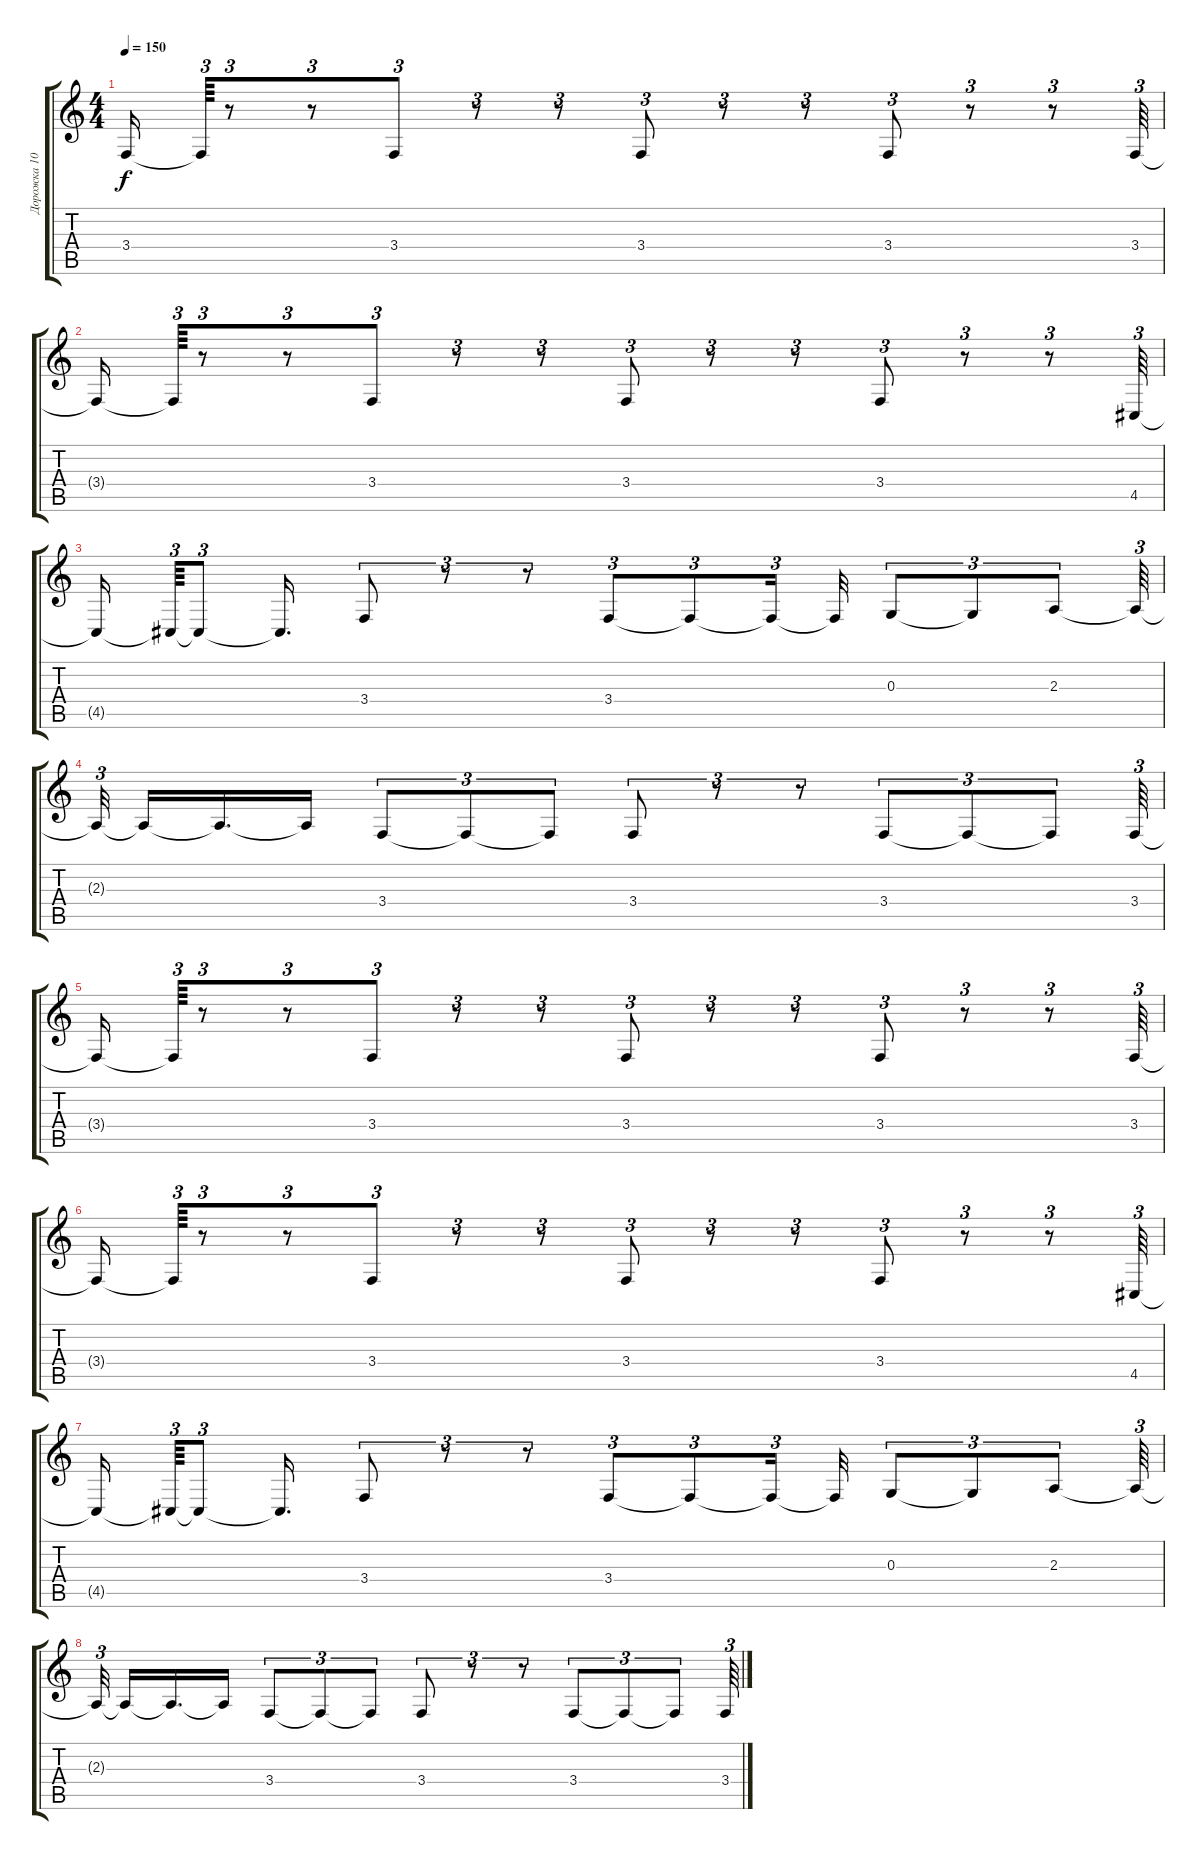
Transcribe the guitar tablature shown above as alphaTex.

\track ("Дорожка 10" "Дорожка 10") {instrument drawbarorgan}
\staff {score tabs}
\tuning (E4 B3 G3 D3 A2 E2) {hide}
\ts (4 4)
\tempo 150
\clef g2
\ks c
3.4{t}.16{dy f} 3.4{t}.64{tu (3 2)} r.8{tu (3 2)} r.8{tu (3 2)} 3.4.8{tu (3 2)} r.8{tu (3 2)} r.8{tu (3 2)} 3.4.8{tu (3 2)} r.8{tu (3 2)} r.8{tu (3 2)} 3.4.8{tu (3 2)} r.8{tu (3 2)} r.8{tu (3 2)} 3.4.64{tu (3 2)} |
3.4{t}.16 3.4{t}.64{tu (3 2)} r.8{tu (3 2)} r.8{tu (3 2)} 3.4.8{tu (3 2)} r.8{tu (3 2)} r.8{tu (3 2)} 3.4.8{tu (3 2)} r.8{tu (3 2)} r.8{tu (3 2)} 3.4.8{tu (3 2)} r.8{tu (3 2)} r.8{tu (3 2)} 4.5.64{tu (3 2)} |
4.5{t}.16 4.5{t}.64{tu (3 2)} 4.5{t}.8{tu (3 2)} 4.5{t}.16{d} 3.4.8{tu (3 2)} r.8{tu (3 2)} r.8{tu (3 2)} 3.4.8{tu (3 2)} 3.4{t}.8{tu (3 2)} 3.4{t}.16{tu (3 2)} 3.4{t}.32 0.3.8{tu (3 2)} 0.3{t}.8{tu (3 2)} 2.3.8{tu (3 2)} 2.3{t}.64{tu (3 2)} |
2.3{t}.32{tu (3 2)} 2.3{t}.16 2.3{t}.16{d} 2.3{t}.16 3.4.8{tu (3 2)} 3.4{t}.8{tu (3 2)} 3.4{t}.8{tu (3 2)} 3.4.8{tu (3 2)} r.8{tu (3 2)} r.8{tu (3 2)} 3.4.8{tu (3 2)} 3.4{t}.8{tu (3 2)} 3.4{t}.8{tu (3 2)} 3.4.64{tu (3 2)} |
3.4{t}.16 3.4{t}.64{tu (3 2)} r.8{tu (3 2)} r.8{tu (3 2)} 3.4.8{tu (3 2)} r.8{tu (3 2)} r.8{tu (3 2)} 3.4.8{tu (3 2)} r.8{tu (3 2)} r.8{tu (3 2)} 3.4.8{tu (3 2)} r.8{tu (3 2)} r.8{tu (3 2)} 3.4.64{tu (3 2)} |
3.4{t}.16 3.4{t}.64{tu (3 2)} r.8{tu (3 2)} r.8{tu (3 2)} 3.4.8{tu (3 2)} r.8{tu (3 2)} r.8{tu (3 2)} 3.4.8{tu (3 2)} r.8{tu (3 2)} r.8{tu (3 2)} 3.4.8{tu (3 2)} r.8{tu (3 2)} r.8{tu (3 2)} 4.5.64{tu (3 2)} |
4.5{t}.16 4.5{t}.64{tu (3 2)} 4.5{t}.8{tu (3 2)} 4.5{t}.16{d} 3.4.8{tu (3 2)} r.8{tu (3 2)} r.8{tu (3 2)} 3.4.8{tu (3 2)} 3.4{t}.8{tu (3 2)} 3.4{t}.16{tu (3 2)} 3.4{t}.32 0.3.8{tu (3 2)} 0.3{t}.8{tu (3 2)} 2.3.8{tu (3 2)} 2.3{t}.64{tu (3 2)} |
2.3{t}.32{tu (3 2)} 2.3{t}.16 2.3{t}.16{d} 2.3{t}.16 3.4.8{tu (3 2)} 3.4{t}.8{tu (3 2)} 3.4{t}.8{tu (3 2)} 3.4.8{tu (3 2)} r.8{tu (3 2)} r.8{tu (3 2)} 3.4.8{tu (3 2)} 3.4{t}.8{tu (3 2)} 3.4{t}.8{tu (3 2)} 3.4.64{tu (3 2)}
